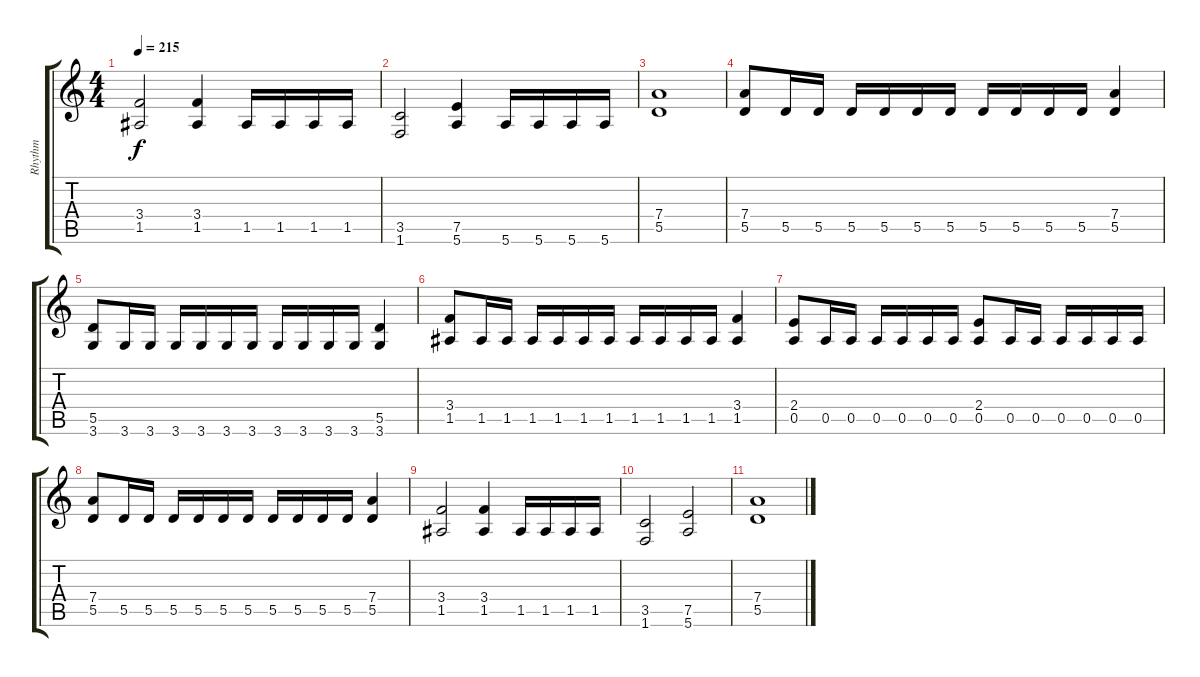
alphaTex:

\track ("Rhythm" "Rhythm") {instrument distortionguitar}
\staff {score tabs}
\tuning (E4 B3 G3 D3 A2 E2) {hide}
\ts (4 4)
\tempo 215
\clef g2
\ks c
(3.4 1.5).2{dy f} (3.4 1.5).4 1.5.16 1.5.16 1.5.16 1.5.16 |
(3.5 1.6).2 (7.5 5.6).4 5.6.16 5.6.16 5.6.16 5.6.16 |
(7.4 5.5).1 |
(7.4 5.5).8 5.5.16 5.5.16 5.5.16 5.5.16 5.5.16 5.5.16 5.5.16 5.5.16 5.5.16 5.5.16 (7.4 5.5).4 |
(5.5 3.6).8 3.6.16 3.6.16 3.6.16 3.6.16 3.6.16 3.6.16 3.6.16 3.6.16 3.6.16 3.6.16 (5.5 3.6).4 |
(3.4 1.5).8 1.5.16 1.5.16 1.5.16 1.5.16 1.5.16 1.5.16 1.5.16 1.5.16 1.5.16 1.5.16 (3.4 1.5).4 |
(2.4 0.5).8 0.5.16 0.5.16 0.5.16 0.5.16 0.5.16 0.5.16 (2.4 0.5).8 0.5.16 0.5.16 0.5.16 0.5.16 0.5.16 0.5.16 |
(7.4 5.5).8 5.5.16 5.5.16 5.5.16 5.5.16 5.5.16 5.5.16 5.5.16 5.5.16 5.5.16 5.5.16 (7.4 5.5).4 |
(3.4 1.5).2 (3.4 1.5).4 1.5.16 1.5.16 1.5.16 1.5.16 |
(3.5 1.6).2 (7.5 5.6).2 |
(7.4 5.5).1
